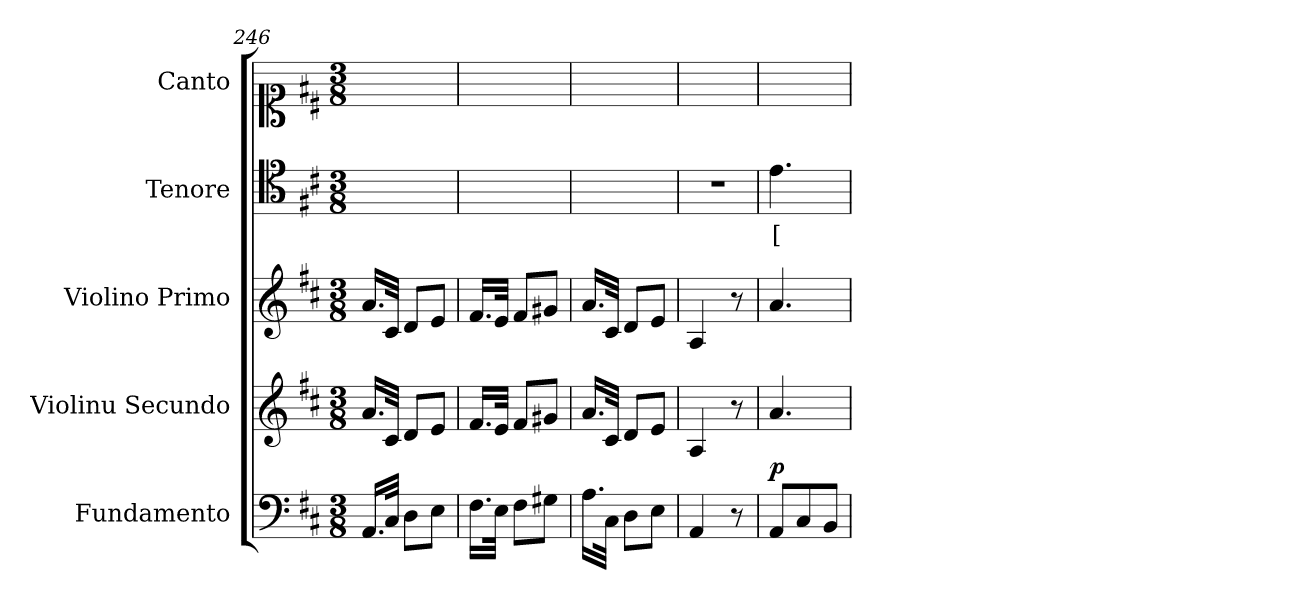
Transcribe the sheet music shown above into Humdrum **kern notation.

**kern	**dynam	**kern	**kern	**kern	**text	**kern
*part5	*part5	*part4	*part3	*part2	*part2	*part1
*staff5	*staff5	*staff4	*staff3	*staff2	*staff2	*staff1
*I"Fundamento	*	*I"Violinu Secundo	*I"Violino Primo	*I"Tenore	*	*I"Canto
*	*	*I'vl 2	*I'vl 1	*I'T	*	*
*clefF4	*	*clefG2	*clefG2	*clefC4	*	*clefC1
*k[f#c#]	*	*k[f#c#]	*k[f#c#]	*k[f#c#]	*	*k[f#c#]
*D:	*	*D:	*D:	*	*	*D:
*M3/8	*	*M3/8	*M3/8	*M3/8	*	*M3/8
=246	=246	=246	=246	=246	=246	=246
16.AA/LL	.	16.a/LL	16.a/LL	4.ryy	.	4.ryy
32C#/JJk	.	32c#/JJk	32c#/JJk	.	.	.
8D\L	.	8d/L	8d/L	.	.	.
8E\J	.	8e/J	8e/J	.	.	.
=247	=247	=247	=247	=247	=247	=247
16.F#\LL	.	16.f#/LL	16.f#/LL	4.ryy	.	4.ryy
32E\JJk	.	32e/JJk	32e/JJk	.	.	.
8F#\L	.	8f#/L	8f#/L	.	.	.
8G#X\J	.	8g#X/J	8g#X/J	.	.	.
=248	=248	=248	=248	=248	=248	=248
16.A\LL	.	16.a/LL	16.a/LL	4.ryy	.	4.ryy
32C#\JJk	.	32c#/JJk	32c#/JJk	.	.	.
8D\L	.	8d/L	8d/L	.	.	.
8E\J	.	8e/J	8e/J	.	.	.
=249	=249	=249	=249	=249	=249	=249
4AA/	.	4A/	4A/	4.r	.	4.ryy
8r	.	8r	8r	.	.	.
=250	=250	=250	=250	=250	=250	=250
!	!LO:DY:a	!	!	!	!	!
8AA/L	p	4.a/	4.a/	4.e\	[-	4.ryy
8C#/	.	.	.	.	.	.
8BB/J	.	.	.	.	.	.
=	=	=	=	=	=	=
*-	*-	*-	*-	*-	*-	*-
